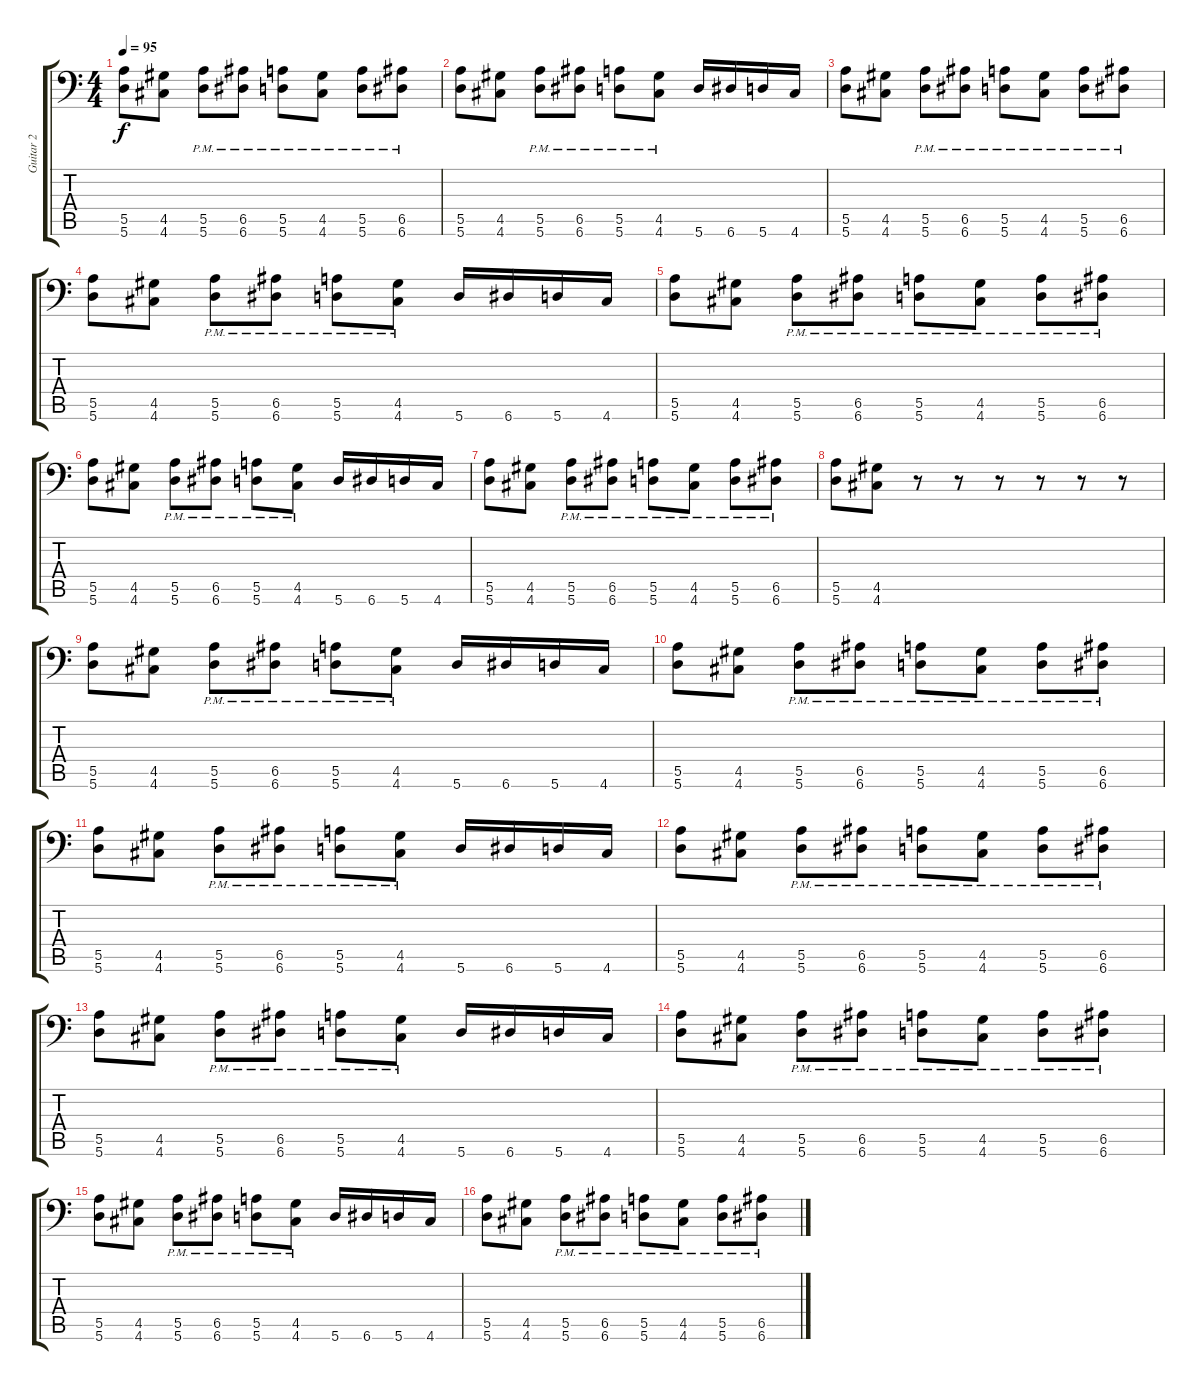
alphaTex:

\track ("Guitar 2" "Guitar 2") {instrument distortionguitar}
\staff {score tabs}
\tuning (B3 Gb3 D3 A2 E2 A1) {hide}
\ts (4 4)
\tempo 95
\clef f4
\ks c
(5.5 5.6).8{dy f} (4.5 4.6).8 (5.5{pm} 5.6{pm}).8 (6.5{pm} 6.6{pm}).8 (5.5{pm} 5.6{pm}).8 (4.5{pm} 4.6{pm}).8 (5.5{pm} 5.6{pm}).8 (6.5{pm} 6.6{pm}).8 |
(5.5 5.6).8 (4.5 4.6).8 (5.5{pm} 5.6{pm}).8 (6.5{pm} 6.6{pm}).8 (5.5{pm} 5.6{pm}).8 (4.5{pm} 4.6{pm}).8 5.6.16 6.6.16 5.6.16 4.6.16 |
(5.5 5.6).8 (4.5 4.6).8 (5.5{pm} 5.6{pm}).8 (6.5{pm} 6.6{pm}).8 (5.5{pm} 5.6{pm}).8 (4.5{pm} 4.6{pm}).8 (5.5{pm} 5.6{pm}).8 (6.5{pm} 6.6{pm}).8 |
(5.5 5.6).8 (4.5 4.6).8 (5.5{pm} 5.6{pm}).8 (6.5{pm} 6.6{pm}).8 (5.5{pm} 5.6{pm}).8 (4.5{pm} 4.6{pm}).8 5.6.16 6.6.16 5.6.16 4.6.16 |
(5.5 5.6).8 (4.5 4.6).8 (5.5{pm} 5.6{pm}).8 (6.5{pm} 6.6{pm}).8 (5.5{pm} 5.6{pm}).8 (4.5{pm} 4.6{pm}).8 (5.5{pm} 5.6{pm}).8 (6.5{pm} 6.6{pm}).8 |
(5.5 5.6).8 (4.5 4.6).8 (5.5{pm} 5.6{pm}).8 (6.5{pm} 6.6{pm}).8 (5.5{pm} 5.6{pm}).8 (4.5{pm} 4.6{pm}).8 5.6.16 6.6.16 5.6.16 4.6.16 |
(5.5 5.6).8 (4.5 4.6).8 (5.5{pm} 5.6{pm}).8 (6.5{pm} 6.6{pm}).8 (5.5{pm} 5.6{pm}).8 (4.5{pm} 4.6{pm}).8 (5.5{pm} 5.6{pm}).8 (6.5{pm} 6.6{pm}).8 |
(5.5 5.6).8 (4.5 4.6).8 r.8 r.8 r.8 r.8 r.8 r.8 |
(5.5 5.6).8 (4.5 4.6).8 (5.5{pm} 5.6{pm}).8 (6.5{pm} 6.6{pm}).8 (5.5{pm} 5.6{pm}).8 (4.5{pm} 4.6{pm}).8 5.6.16 6.6.16 5.6.16 4.6.16 |
(5.5 5.6).8 (4.5 4.6).8 (5.5{pm} 5.6{pm}).8 (6.5{pm} 6.6{pm}).8 (5.5{pm} 5.6{pm}).8 (4.5{pm} 4.6{pm}).8 (5.5{pm} 5.6{pm}).8 (6.5{pm} 6.6{pm}).8 |
(5.5 5.6).8 (4.5 4.6).8 (5.5{pm} 5.6{pm}).8 (6.5{pm} 6.6{pm}).8 (5.5{pm} 5.6{pm}).8 (4.5{pm} 4.6{pm}).8 5.6.16 6.6.16 5.6.16 4.6.16 |
(5.5 5.6).8 (4.5 4.6).8 (5.5{pm} 5.6{pm}).8 (6.5{pm} 6.6{pm}).8 (5.5{pm} 5.6{pm}).8 (4.5{pm} 4.6{pm}).8 (5.5{pm} 5.6{pm}).8 (6.5{pm} 6.6{pm}).8 |
(5.5 5.6).8 (4.5 4.6).8 (5.5{pm} 5.6{pm}).8 (6.5{pm} 6.6{pm}).8 (5.5{pm} 5.6{pm}).8 (4.5{pm} 4.6{pm}).8 5.6.16 6.6.16 5.6.16 4.6.16 |
(5.5 5.6).8 (4.5 4.6).8 (5.5{pm} 5.6{pm}).8 (6.5{pm} 6.6{pm}).8 (5.5{pm} 5.6{pm}).8 (4.5{pm} 4.6{pm}).8 (5.5{pm} 5.6{pm}).8 (6.5{pm} 6.6{pm}).8 |
(5.5 5.6).8 (4.5 4.6).8 (5.5{pm} 5.6{pm}).8 (6.5{pm} 6.6{pm}).8 (5.5{pm} 5.6{pm}).8 (4.5{pm} 4.6{pm}).8 5.6.16 6.6.16 5.6.16 4.6.16 |
(5.5 5.6).8 (4.5 4.6).8 (5.5{pm} 5.6{pm}).8 (6.5{pm} 6.6{pm}).8 (5.5{pm} 5.6{pm}).8 (4.5{pm} 4.6{pm}).8 (5.5{pm} 5.6{pm}).8 (6.5{pm} 6.6{pm}).8
